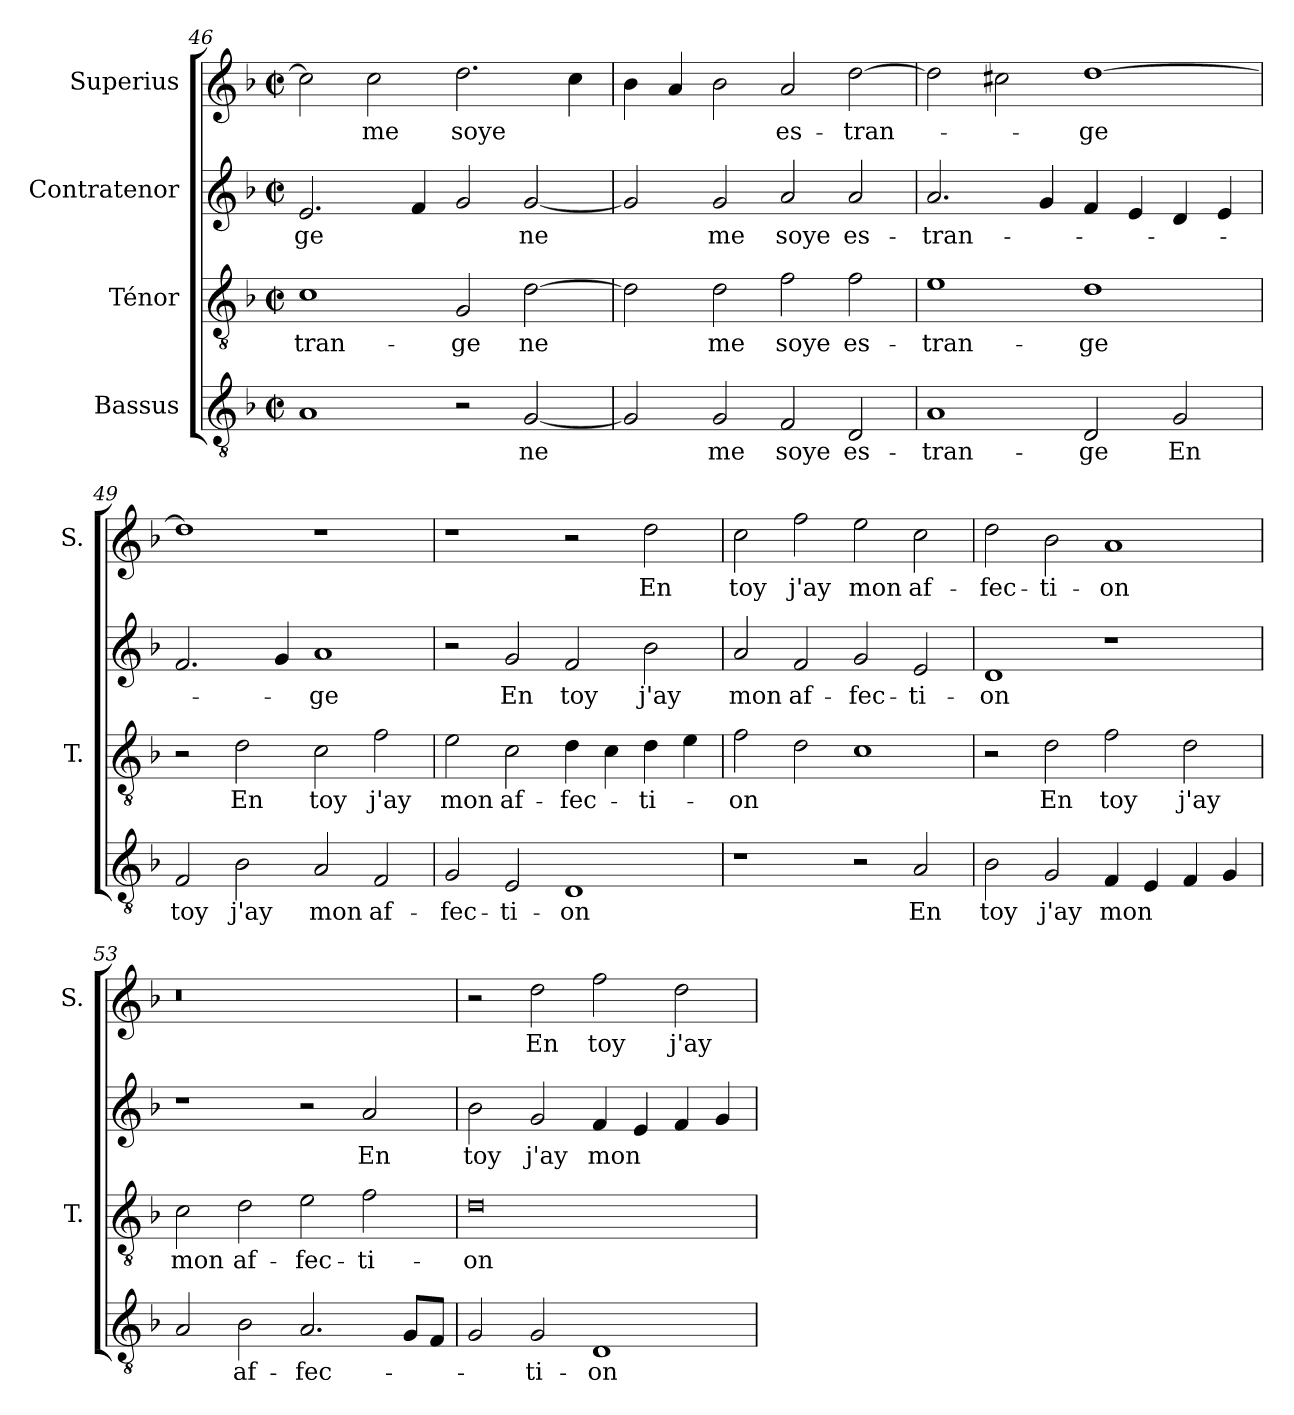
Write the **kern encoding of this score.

**kern	**text	**kern	**text	**kern	**text	**kern	**text
*part4	*part4	*part3	*part3	*part2	*part2	*part1	*part1
*staff4	*staff4	*staff3	*staff3	*staff2	*staff2	*staff1	*staff1
*I"Bassus	*	*I"Ténor	*	*I"Contratenor	*	*I"Superius	*
*	*	*I'T.	*	*	*	*I'S.	*
*clefGv2	*	*clefGv2	*	*clefG2	*	*clefG2	*
*k[b-]	*	*k[b-]	*	*k[b-]	*	*k[b-]	*
*F:	*	*F:	*	*F:	*	*F:	*
*M2/2	*	*M2/2	*	*M2/2	*	*M2/2	*
*met(c|)	*	*met(c|)	*	*met(c|)	*	*met(c|)	*
=46	=46	=46	=46	=46	=46	=46	=46
1A/	.	1c\	-tran-	2.e/	-ge	2cc\]	.
.	.	.	.	.	.	2cc\	me
.	.	.	.	4f/	.	.	.
2r	.	2G/	-ge	2g/	.	2.dd\	soye
[2G/	ne	[2d\	ne	[2g/	ne	.	.
.	.	.	.	.	.	4cc\	.
=47	=47	=47	=47	=47	=47	=47	=47
2G/]	.	2d\]	.	2g/]	.	4b-\	.
.	.	.	.	.	.	4a/	.
2G/	me	2d\	me	2g/	me	2b-\	.
2F/	soye	2f\	soye	2a/	soye	2a/	es-
2D/	es-	2f\	es-	2a/	es-	[2dd\	-tran-
=48	=48	=48	=48	=48	=48	=48	=48
1A/	-tran-	1e\	-tran-	2.a/	-tran-	2dd\]	.
.	.	.	.	.	.	2cc#X\	.
.	.	.	.	4g/	.	.	.
2D/	-ge	1d\	-ge	4f/	.	[1dd\	-ge
.	.	.	.	4e/	.	.	.
2G/	En	.	.	4d/	.	.	.
.	.	.	.	4e/	.	.	.
=49	=49	=49	=49	=49	=49	=49	=49
2F/	toy	2r	.	2.f/	.	1dd\]	.
2B-\	j'ay	2d\	En	.	.	.	.
.	.	.	.	4g/	.	.	.
2A/	mon	2c\	toy	1a/	-ge	1r	.
2F/	af-	2f\	j'ay	.	.	.	.
!!LO:LB:g=z
=50	=50	=50	=50	=50	=50	=50	=50
2G/	-fec-	2e\	mon	2r	.	1r	.
2E/	-ti-	2c\	af-	2g/	En	.	.
1D/	-on	4d\	-fec-	2f/	toy	2r	.
.	.	4c\	.	.	.	.	.
.	.	4d\	-ti-	2b-\	j'ay	2dd\	En
.	.	4e\	.	.	.	.	.
=51	=51	=51	=51	=51	=51	=51	=51
1r	.	2f\	-on	2a/	mon	2cc\	toy
.	.	2d\	.	2f/	af-	2ff\	j'ay
2r	.	1c\	.	2g/	-fec-	2ee\	mon
2A/	En	.	.	2e/	-ti-	2cc\	af-
=52	=52	=52	=52	=52	=52	=52	=52
2B-\	toy	2r	.	1d/	-on	2dd\	-fec-
2G/	j'ay	2d\	En	.	.	2b-\	-ti-
4F/	mon	2f\	toy	1r	.	1a/	-on
4E/	.	.	.	.	.	.	.
4F/	.	2d\	j'ay	.	.	.	.
4G/	.	.	.	.	.	.	.
=53	=53	=53	=53	=53	=53	=53	=53
!	!	!	!	!	!	!LO:N:vis=0	!
2A/	.	2c\	mon	1r	.	1r	.
2B-\	af-	2d\	af-	.	.	.	.
2.A/	-fec-	2e\	-fec-	2r	.	1ryy	.
.	.	2f\	-ti-	2a/	En	.	.
8G/L	.	.	.	.	.	.	.
8F/J	.	.	.	.	.	.	.
=54	=54	=54	=54	=54	=54	=54	=54
2G/	.	0d\	-on	2b-\	toy	2r	.
2G/	-ti-	.	.	2g/	j'ay	2dd\	En
1D/	-on	.	.	4f/	mon	2ff\	toy
.	.	.	.	4e/	.	.	.
.	.	.	.	4f/	.	2dd\	j'ay
.	.	.	.	4g/	.	.	.
=	=	=	=	=	=	=	=
*-	*-	*-	*-	*-	*-	*-	*-
